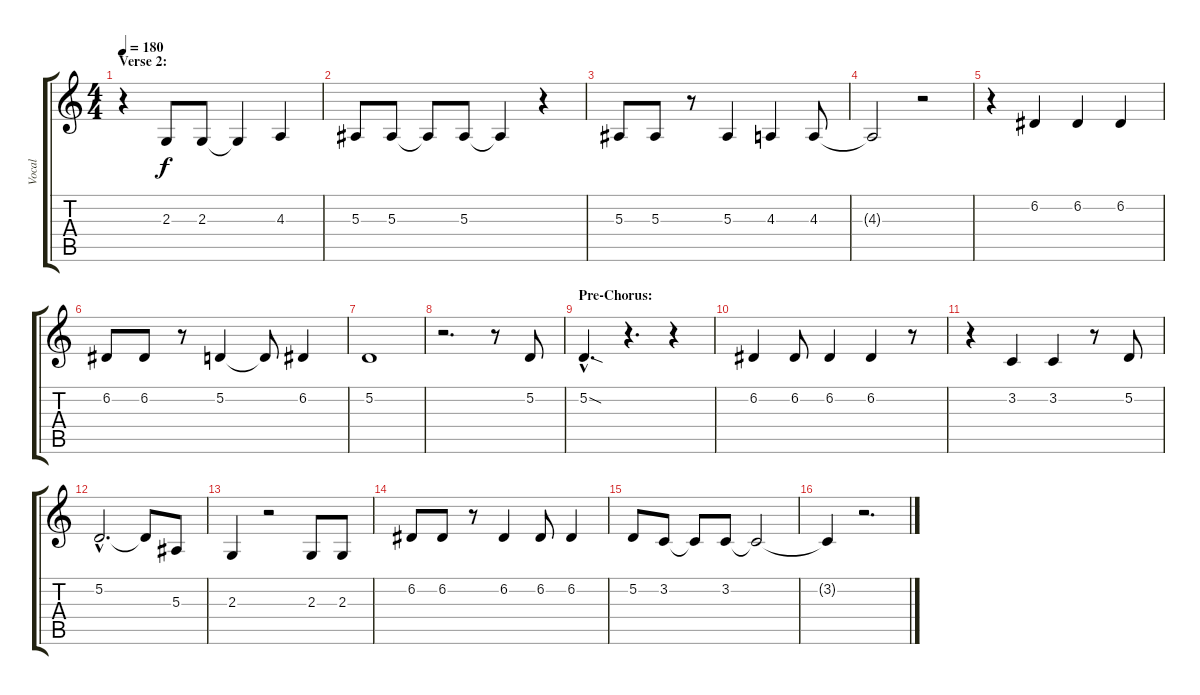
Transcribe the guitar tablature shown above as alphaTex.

\track ("Vocal" "Vocal") {instrument oboe}
\staff {score tabs}
\tuning (D4 A3 F3 C3 G2 D2) {hide}
\ts (4 4)
\section ("" "Verse 2:")
\tempo 180
\clef g2
\ks c
r.4{dy f} 2.3.8 2.3.8 2.3{t}.4 4.3.4 |
5.3.8 5.3.8 5.3{t}.8 5.3.8 5.3{t}.4 r.4 |
5.3.8 5.3.8 r.8 5.3.4 4.3.4 4.3.8 |
4.3{t}.2 r.2 |
r.4 6.2.4 6.2.4 6.2.4 |
6.2.8 6.2.8 r.8 5.2.4 5.2{t}.8 6.2.4 |
5.2.1 |
r.2{d} r.8 5.2.8 |
\section ("" "Pre-Chorus:")
5.2{sod hac}.4{d} r.4{d} r.4 |
6.2.4 6.2.8 6.2.4 6.2.4 r.8 |
r.4 3.2.4 3.2.4 r.8 5.2.8 |
5.2{hac}.2{d} 5.2{t}.8 5.3.8 |
2.3.4 r.2 2.3.8 2.3.8 |
6.2.8 6.2.8 r.8 6.2.4 6.2.8 6.2.4 |
5.2.8 3.2.8 3.2{t}.8 3.2.8 3.2{t}.2 |
3.2{t}.4 r.2{d}
